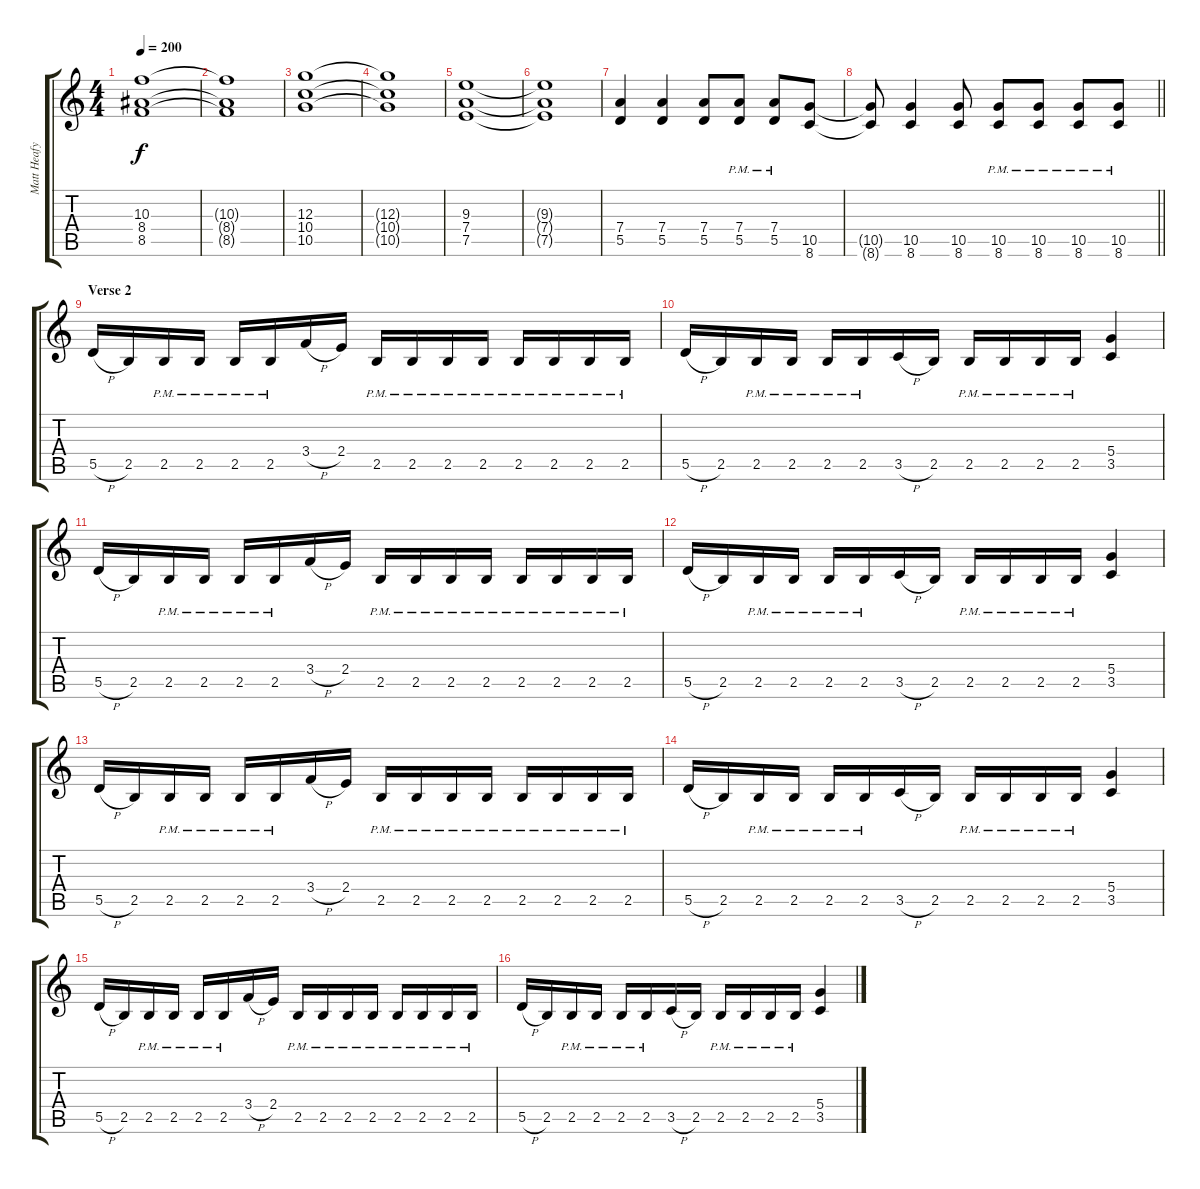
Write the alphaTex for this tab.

\track ("Matt Heafy" "Matt Heafy") {instrument distortionguitar}
\staff {score tabs}
\tuning (E4 B3 G3 D3 A2 E2) {hide}
\ts (4 4)
\tempo 200
\clef g2
\ks c
(10.3 8.4 8.5).1{dy f} |
(10.3{t} 8.4{t} 8.5{t}).1 |
(12.3 10.4 10.5).1 |
(12.3{t} 10.4{t} 10.5{t}).1 |
(9.3 7.4 7.5).1 |
(9.3{t} 7.4{t} 7.5{t}).1 |
(7.4 5.5).4 (7.4 5.5).4 (7.4 5.5).8 (7.4{pm} 5.5{pm}).8 (7.4{pm} 5.5{pm}).8 (10.5 8.6).8 |
\barLineRight lightlight
(10.5{t} 8.6{t}).8 (10.5 8.6).4 (10.5 8.6).8 (10.5{pm} 8.6{pm}).8 (10.5{pm} 8.6{pm}).8 (10.5{pm} 8.6{pm}).8 (10.5{pm} 8.6{pm}).8 |
\section ("" "Verse 2")
5.5{h}.16 2.5.16 2.5{pm}.16 2.5{pm}.16 2.5{pm}.16 2.5{pm}.16 3.4{h}.16 2.4.16 2.5{pm}.16 2.5{pm}.16 2.5{pm}.16 2.5{pm}.16 2.5{pm}.16 2.5{pm}.16 2.5{pm}.16 2.5{pm}.16 |
5.5{h}.16 2.5.16 2.5{pm}.16 2.5{pm}.16 2.5{pm}.16 2.5{pm}.16 3.5{h}.16 2.5.16 2.5{pm}.16 2.5{pm}.16 2.5{pm}.16 2.5{pm}.16 (5.4 3.5).4 |
5.5{h}.16 2.5.16 2.5{pm}.16 2.5{pm}.16 2.5{pm}.16 2.5{pm}.16 3.4{h}.16 2.4.16 2.5{pm}.16 2.5{pm}.16 2.5{pm}.16 2.5{pm}.16 2.5{pm}.16 2.5{pm}.16 2.5{pm}.16 2.5{pm}.16 |
5.5{h}.16 2.5.16 2.5{pm}.16 2.5{pm}.16 2.5{pm}.16 2.5{pm}.16 3.5{h}.16 2.5.16 2.5{pm}.16 2.5{pm}.16 2.5{pm}.16 2.5{pm}.16 (5.4 3.5).4 |
5.5{h}.16 2.5.16 2.5{pm}.16 2.5{pm}.16 2.5{pm}.16 2.5{pm}.16 3.4{h}.16 2.4.16 2.5{pm}.16 2.5{pm}.16 2.5{pm}.16 2.5{pm}.16 2.5{pm}.16 2.5{pm}.16 2.5{pm}.16 2.5{pm}.16 |
5.5{h}.16 2.5.16 2.5{pm}.16 2.5{pm}.16 2.5{pm}.16 2.5{pm}.16 3.5{h}.16 2.5.16 2.5{pm}.16 2.5{pm}.16 2.5{pm}.16 2.5{pm}.16 (5.4 3.5).4 |
5.5{h}.16 2.5.16 2.5{pm}.16 2.5{pm}.16 2.5{pm}.16 2.5{pm}.16 3.4{h}.16 2.4.16 2.5{pm}.16 2.5{pm}.16 2.5{pm}.16 2.5{pm}.16 2.5{pm}.16 2.5{pm}.16 2.5{pm}.16 2.5{pm}.16 |
5.5{h}.16 2.5.16 2.5{pm}.16 2.5{pm}.16 2.5{pm}.16 2.5{pm}.16 3.5{h}.16 2.5.16 2.5{pm}.16 2.5{pm}.16 2.5{pm}.16 2.5{pm}.16 (5.4 3.5).4
